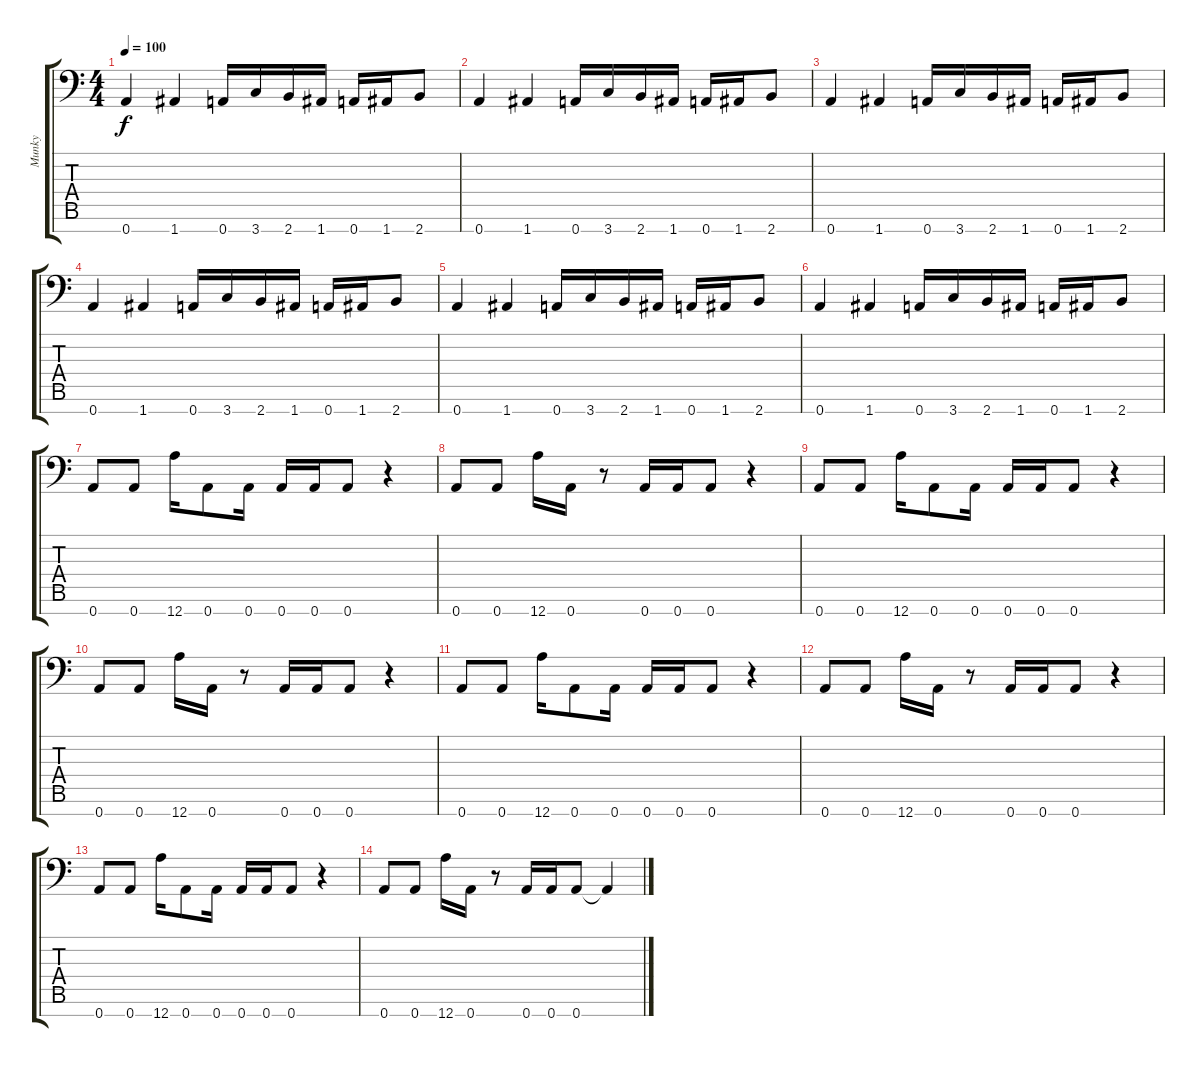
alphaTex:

\track ("Munky" "Munky") {instrument overdrivenguitar}
\staff {score tabs}
\tuning (D4 A3 F3 C3 G2 D2 A1) {hide}
\ts (4 4)
\tempo 100
\clef f4
\ks c
0.7.4{dy f} 1.7.4 0.7.16 3.7.16 2.7.16 1.7.16 0.7.16 1.7.16 2.7.8 |
0.7.4 1.7.4 0.7.16 3.7.16 2.7.16 1.7.16 0.7.16 1.7.16 2.7.8 |
0.7.4 1.7.4 0.7.16 3.7.16 2.7.16 1.7.16 0.7.16 1.7.16 2.7.8 |
0.7.4 1.7.4 0.7.16 3.7.16 2.7.16 1.7.16 0.7.16 1.7.16 2.7.8 |
0.7.4 1.7.4 0.7.16 3.7.16 2.7.16 1.7.16 0.7.16 1.7.16 2.7.8 |
0.7.4 1.7.4 0.7.16 3.7.16 2.7.16 1.7.16 0.7.16 1.7.16 2.7.8 |
0.7.8 0.7.8 12.7.16 0.7.8 0.7.16 0.7.16 0.7.16 0.7.8 r.4 |
0.7.8 0.7.8 12.7.16 0.7.16 r.8 0.7.16 0.7.16 0.7.8 r.4 |
0.7.8 0.7.8 12.7.16 0.7.8 0.7.16 0.7.16 0.7.16 0.7.8 r.4 |
0.7.8 0.7.8 12.7.16 0.7.16 r.8 0.7.16 0.7.16 0.7.8 r.4 |
0.7.8 0.7.8 12.7.16 0.7.8 0.7.16 0.7.16 0.7.16 0.7.8 r.4 |
0.7.8 0.7.8 12.7.16 0.7.16 r.8 0.7.16 0.7.16 0.7.8 r.4 |
0.7.8 0.7.8 12.7.16 0.7.8 0.7.16 0.7.16 0.7.16 0.7.8 r.4 |
0.7.8 0.7.8 12.7.16 0.7.16 r.8 0.7.16 0.7.16 0.7.8 0.7{t}.4
